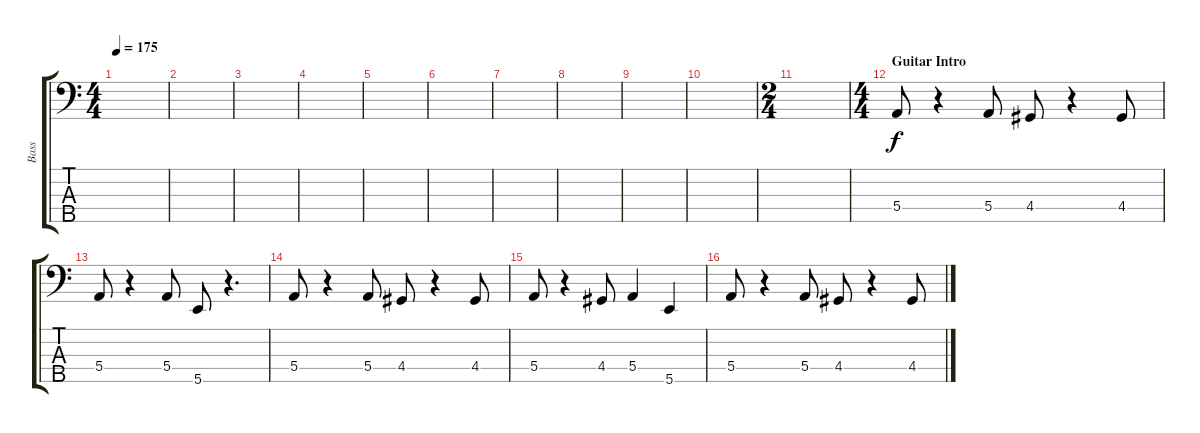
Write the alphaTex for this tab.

\track ("Bass" "Bass") {instrument electricbassfinger}
\staff {score tabs}
\tuning (G2 D2 A1 E1 B0) {hide}
\ts (4 4)
\tempo 175
\clef f4
\ks c
|
|
|
|
|
|
|
|
|
|
\ts (2 4)
|
\ts (4 4)
\section ("" "Guitar Intro")
5.4.8 r.4 5.4.8 4.4.8 r.4 4.4.8 |
5.4.8 r.4 5.4.8 5.5.8 r.4{d} |
5.4.8 r.4 5.4.8 4.4.8 r.4 4.4.8 |
5.4.8 r.4 4.4.8 5.4.4 5.5.4 |
5.4.8 r.4 5.4.8 4.4.8 r.4 4.4.8
